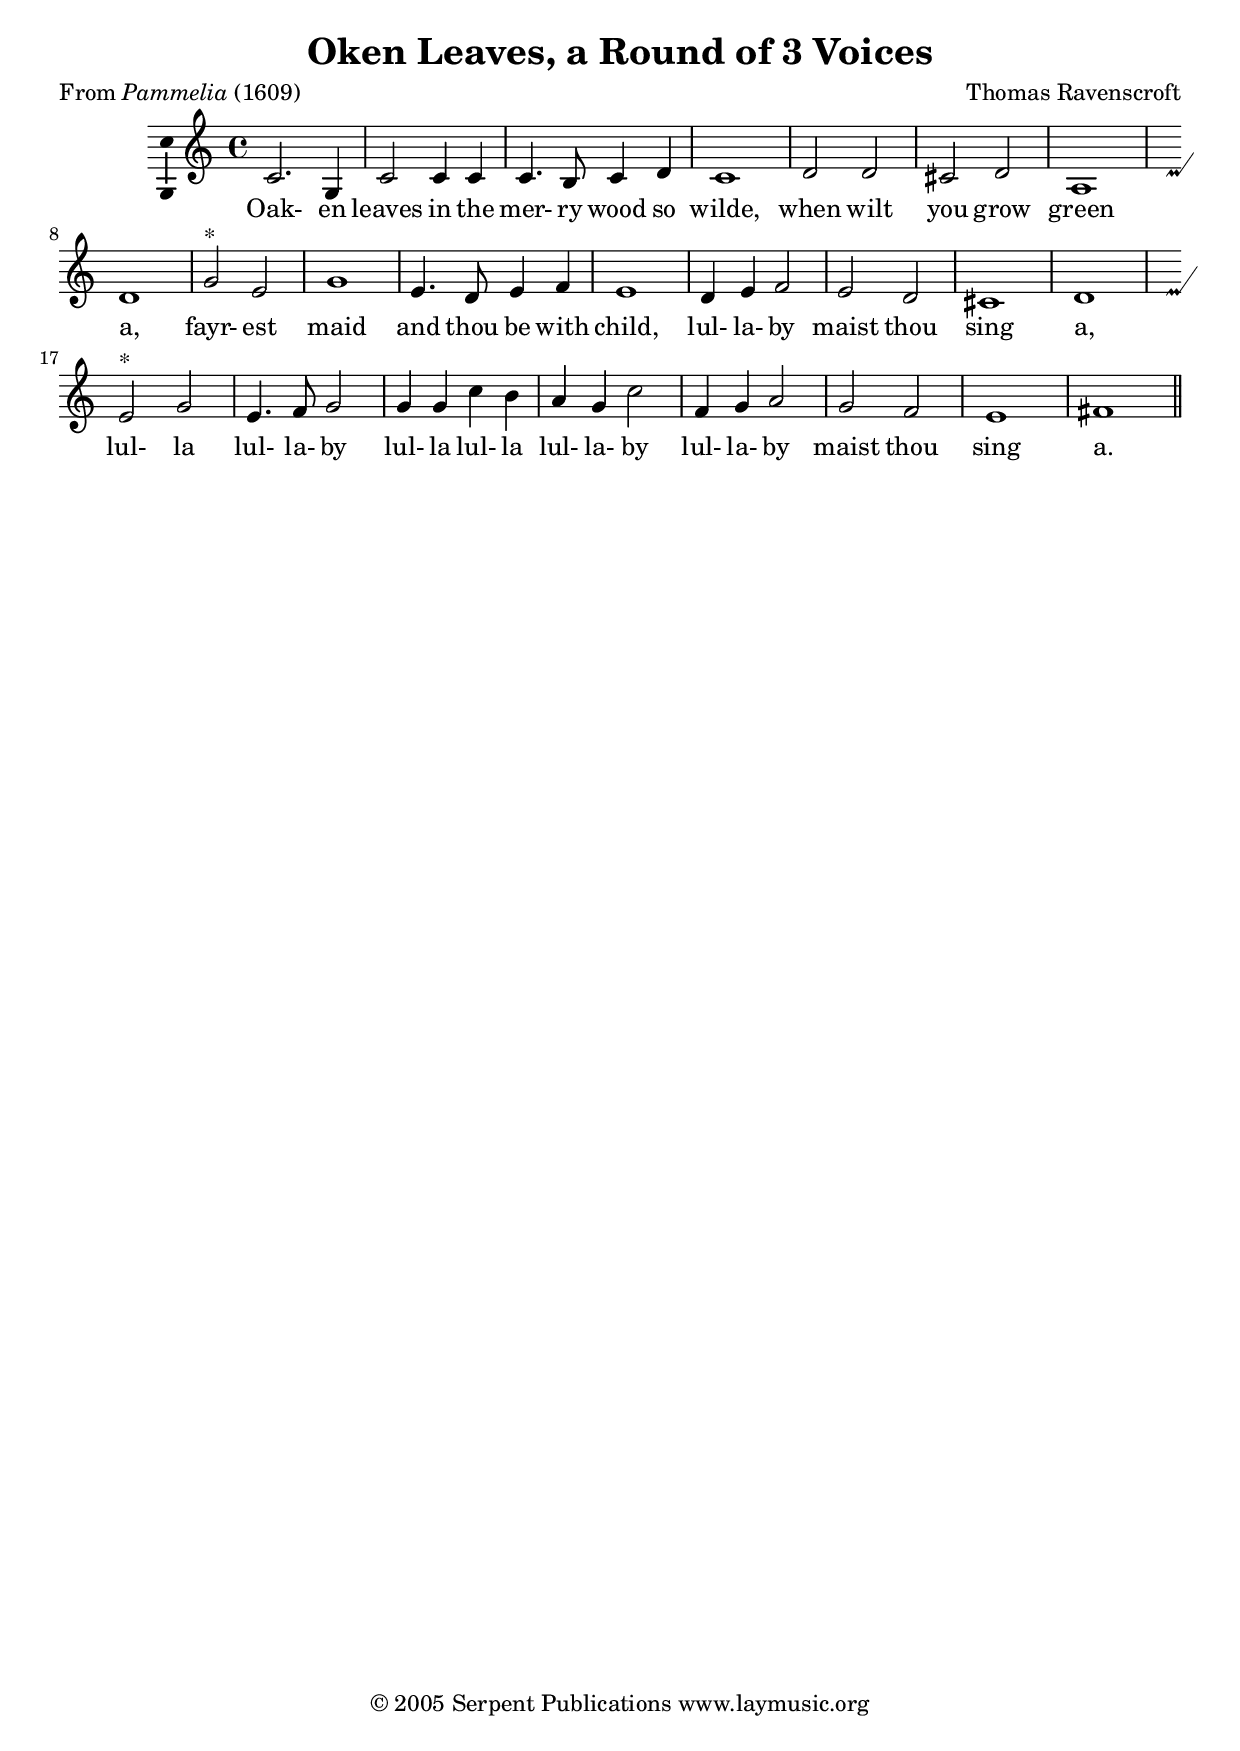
\version "2.10.10"
\header {
	composer =  "Thomas Ravenscroft"
	poet = \markup{From \italic{ Pammelia} (1609)}
	crossRefNumber = "1"
	footnotes = ""
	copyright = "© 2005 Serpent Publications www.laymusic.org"
	title = "Oken Leaves, a Round of 3 Voices"
}
wordsdefaultVA = \lyricmode  {
Oak- en leaves in the mer- ry wood so wilde, when wilt you grow green a,  
fayr- est maid and thou be with child, lul- la- by maist thou sing a,  
lul- la lul- la- by lul- la lul- la lul- la- by lul- la- by maist thou sing a.  
}
voicedefault =  {
\set Staff.autoBeaming = ##f
\override Staff.VerticalAxisGroup #'minimum-Y-extent = #'(-4 . 4)
#(set-accidental-style 'forget)
\override NoteHead    #'style = #'baroque
\override Score.RehearsalMark   #'extra-offset = #'( -3 . 0 )
\override Score.RehearsalMark   #'visibility-lambda = #begin-of-line-invisible
\set Staff.melismaBusyProperties = #'(melismaBusy)
\set Staff.midiInstrument = "oboe"
\set Score.defaultBarType = "empty"

\override Staff.TimeSignature   #'style = #'C
 \time 4/4 \key c \major   c'2.    g4    c'2    c'4    c'4    c'4.    b8    c'4 
   d'4    c'1    d'2    d'2    cis'2    d'2    a1    d'1    \bar "|"       g'2 
^"*"   e'2    g'1    e'4.    d'8    e'4    f'4    e'1    d'4    e'4    f'2    
e'2    d'2    cis'1    d'1    \bar "|"       e'2 ^"*"   g'2    e'4.    f'8    
g'2    g'4    g'4    c''4    b'4    a'4    g'4    c''2    f'4    g'4    a'2    
g'2    f'2    e'1    fis'1    \bar "||"   
}\score{
         <<

	\context Staff="default"
	{
	    \voicedefault 
	}

	\addlyrics  { \wordsdefaultVA }

    >>
	\layout {
	   \context{
\Staff
\consists Custos_engraver
        \override Custos #'style = #'mensural
    }\context{
	\Score
 \override SpacingSpanner #'base-shortest-duration = #(ly:make-moment 1 4)
	}
		\context {
			\Voice 
			\consists Ambitus_engraver
		}
	}
	\midi {}
}
% Local Variables:
% coding: utf-8
% End:
